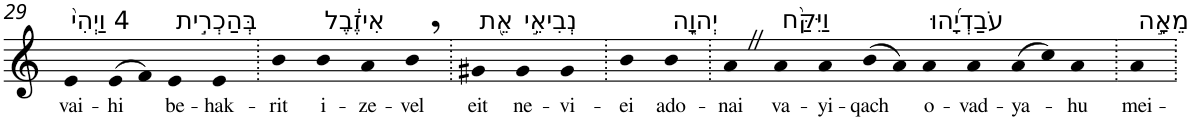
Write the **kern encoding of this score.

**kern	**text
*part1	*part1
*staff1	*staff1
*I"Piano	*
*I'Pno	*
!!LO:PB:g=z
*clefG2	*
*k[]	*
=29	=29
!LO:TX:a:t=4 וַיְהִי֙	!
!	!LO:LY:b
4e	vai-
!	!LO:LY:b
(>8e	-hi
8f)	.
!LO:TX:a:t=בְּהַכְרִ֣ית	!
!	!LO:LY:b
4e	be-
!	!LO:LY:b
4e	-hak-
=30.	=30.
!	!LO:LY:b
4b	-rit
!LO:TX:a:t=אִיזֶ֔בֶל	!
!	!LO:LY:b
4b	i-
!	!LO:LY:b
4a	-ze-
!	!LO:LY:b
4b,	-vel
=31.	=31.
!LO:TX:a:t=אֵ֖ת	!
!	!LO:LY:b
4g#X	eit
!LO:TX:a:t=נְבִיאֵ֣י	!
!	!LO:LY:b
4g#	ne-
!	!LO:LY:b
4g#	-vi-
=32.	=32.
!	!LO:LY:b
4b	-ei
!LO:TX:a:t=יְהוָ֑ה	!
!	!LO:LY:b
4b	ado-
=33.	=33.
!	!LO:LY:b
4aZ	-nai
!LO:TX:a:t=וַיִּקַּ֨ח	!
!	!LO:LY:b
4a	va-
!	!LO:LY:b
4a	-yi-
!	!LO:LY:b
(>8b	-qach
8a)	.
!LO:TX:a:t=עֹבַדְיָ֜הוּ	!
!	!LO:LY:b
4a	o-
!	!LO:LY:b
4a	-vad-
!	!LO:LY:b
(>8a	-ya-
8cc)	.
!	!LO:LY:b
4a	-hu
=34.	=34.
!LO:TX:a:t=מֵאָ֣ה	!
!	!LO:LY:b
4a	mei-
=.	=.
*-	*-
